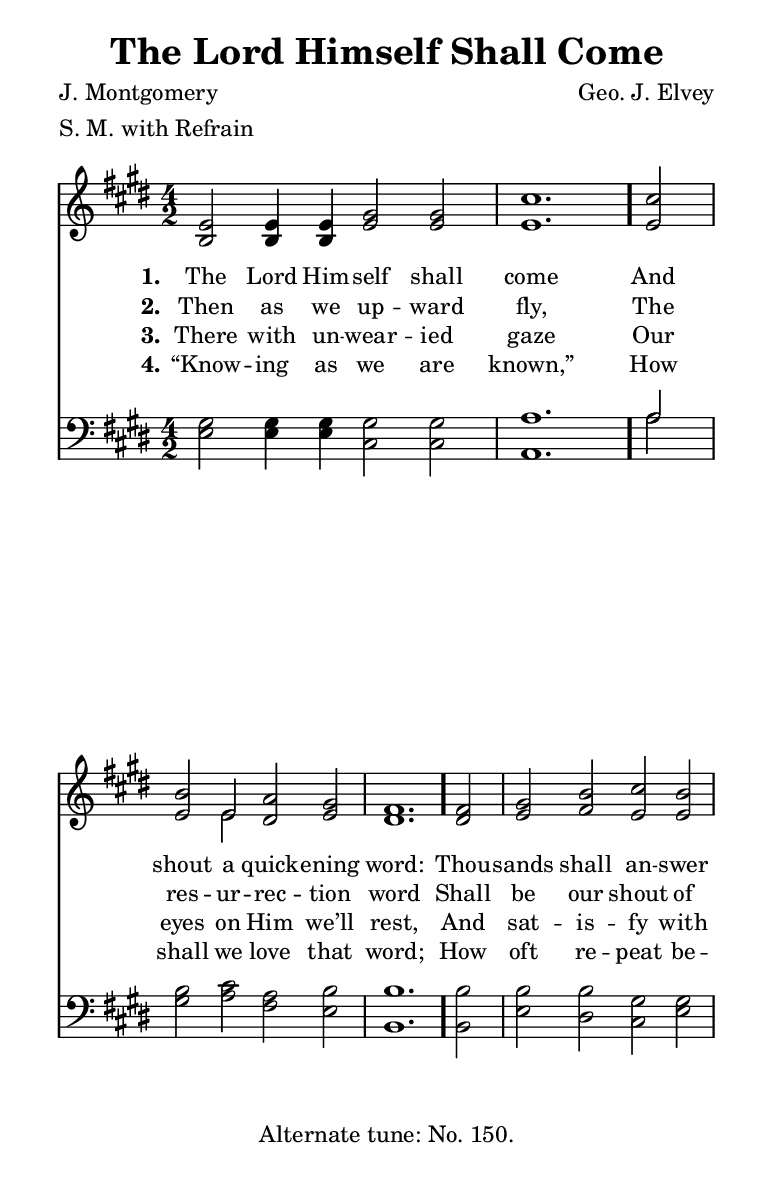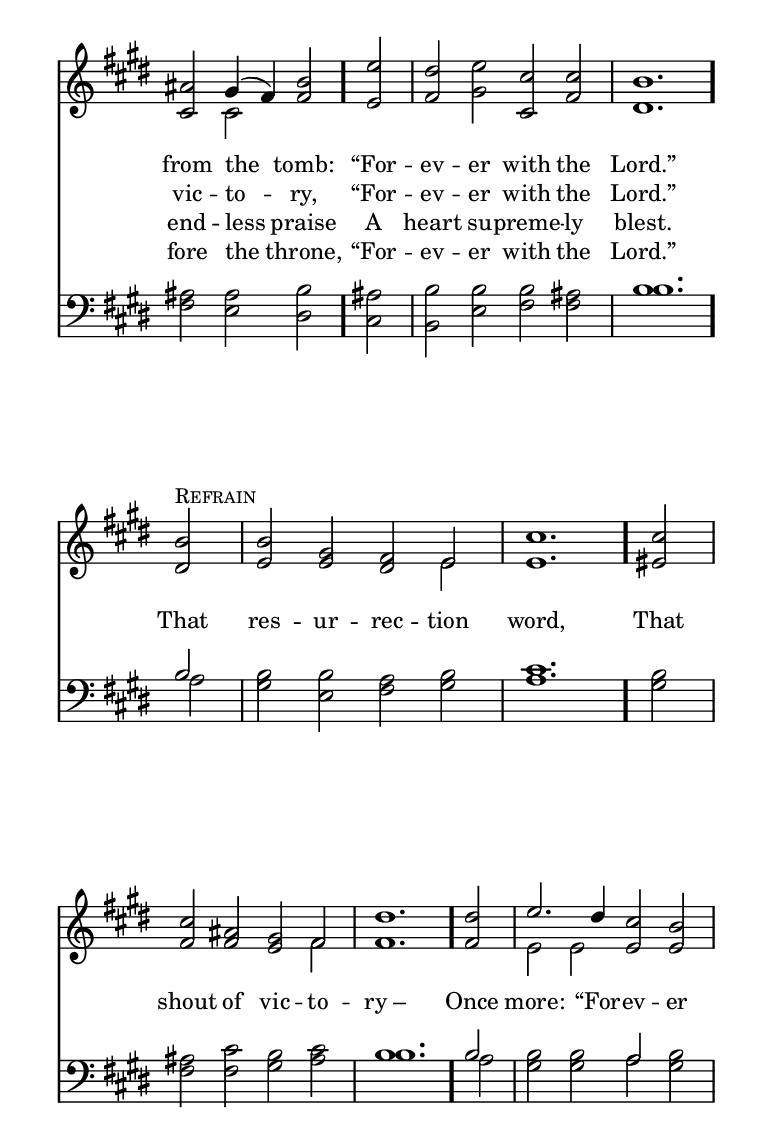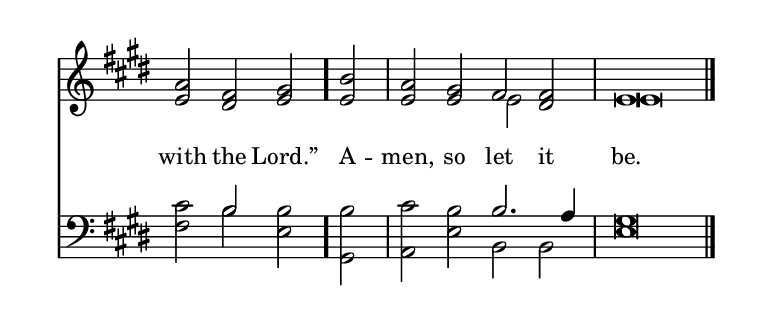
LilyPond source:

\include "common/global.ily"
\paper {
  \include "common/paper.ily"
  oddFooterMarkup = \markup { \fill-line { \on-the-fly \first-page "Alternate tune: No. 150." } }
}

\header{
  hymnnumber = "195"
  title = "The Lord Himself Shall Come"
  tunename = "Diademata"
  meter = "S. M. with Refrain"
  poet = "J. Montgomery"
  composer = "Geo. J. Elvey"
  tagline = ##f
}

global = {
  \include "common/overrides.ily"
  \override Staff.TimeSignature.style = #'numbered
  \time 4/2
  \override Score.MetronomeMark.transparent = ##t % hide all fermata changes too
  \tempo 2=90
  \key e \major
  \autoBeamOff
}

notesSoprano = {
\global
\relative c' {

  e2 e4 e gis2 gis | cis1.
  cis2 | b e, a gis | fis1.
  fis2 | gis b cis b | ais gis4( fis) b2
  e2 | dis e cis cis | b1.

  << s^\markup { \small \caps "Refrain" }
  { b2 | b gis fis e | cis'1. } >>
  cis2 | cis ais gis fis | dis'1.
  dis2 | e2. dis4 cis2 b | a fis gis
  b | a gis fis fis | e\breve

  \bar "|."

}
}

notesAlto = {
\global
\relative e' {

  b2 b4 b e2 e | e1.
  e2 | e e dis e | dis1.
  dis2 | e fis e e | cis cis fis
  e | fis gis cis, fis | dis1.

  dis2 | e e dis e | e1.
  eis2 | fis fis e fis | fis1.
  fis2 | e e e e | e dis e
  e2 | e e e dis | e\breve

}
}

notesTenor = {
\global
\relative a {

  gis2 gis4 gis gis2 gis | a1.
  a2 | b cis a b | b1.
  b2 | b b gis gis | ais ais b
  ais!2 | b b b ais! | b1.

  b2 | b b a b | cis1.
  b2 | ais cis b cis | b1.
  b2 | b b a b | cis b b
  b | cis b b2. a4 | gis\breve

}
}

notesBass = {
\global
\relative f {

  e2 e4 e cis2 cis | a1.
  a'2 | gis a fis e | b1.
  b2 | e dis cis e | fis e dis
  cis | b e fis fis | b1.

  a2 | gis e fis gis | a1.
  gis2 | fis fis gis ais | b1.
  a2 | gis gis a gis | fis b e,
  gis,2 | a e' b b | e\breve

}
}

Refrain = \lyricmode {

That res -- ur -- rec -- tion word, \bar "."
That shout of vic -- to -- ry_– \bar "." \eogbreak
Once more: “For -- ev -- er with the Lord.” \bar "."
A -- men, so let it be. \bar "." \eogbreak

}

wordsA = \lyricmode {
\set stanza = "1."

The Lord Him -- self shall come \bar "."
And shout a quick -- ening word: \bar "." \eogbreak
Thou -- sands shall an -- swer from the tomb: \bar "."
“For -- ev -- er with the Lord.” \bar "." \eogbreak

}

wordsB = \lyricmode {
\set stanza = "2."

Then as we up -- ward fly,
The res -- ur -- rec -- tion word
Shall be our shout of vic -- to -- ry,
“For -- ev -- er with the Lord.”

\Refrain

}

wordsC = \lyricmode {
\set stanza = "3."

There with un -- wear -- ied gaze
Our eyes on Him we’ll rest,
And sat -- is -- fy with end -- less praise
A heart su -- preme -- ly blest.

}

wordsD = \lyricmode {
\set stanza = "4."

“Know -- ing as we are known,”
How shall we love that word;
How oft re -- peat be -- fore the throne,
“For -- ev -- er with the Lord.”

}

\score {
  \context ChoirStaff <<
    \context Staff = upper <<
      \set Staff.autoBeaming = ##f
      \set ChoirStaff.systemStartDelimiter = #'SystemStartBar
      \set ChoirStaff.printPartCombineTexts = ##f
      \partcombine #'(2 . 11) \notesSoprano \notesAlto
      \context NullVoice = sopranos { \voiceOne << \notesSoprano >> }
      \context Lyrics = one   \lyricsto sopranos \wordsA
      \context Lyrics = two   \lyricsto sopranos \wordsB
      \context Lyrics = three \lyricsto sopranos \wordsC
      \context Lyrics = four  \lyricsto sopranos \wordsD
    >>
    \context Staff = men <<
      \set Staff.autoBeaming = ##f
      \clef bass
      \set ChoirStaff.printPartCombineTexts = ##f
      \partcombine #'(2 . 11) \notesTenor \notesBass
    >>
  >>
  \layout {
    \include "common/layout.ily"
  }
  #(cond ((ly:get-option 'eog-midi-permitted) #{ \midi{
    \include "common/midi.ily"
  } #}))
}

\version "2.19.49"  % necessary for upgrading to future LilyPond versions.

% vi:set et ts=2 sw=2 ai nocindent syntax=lilypond:
